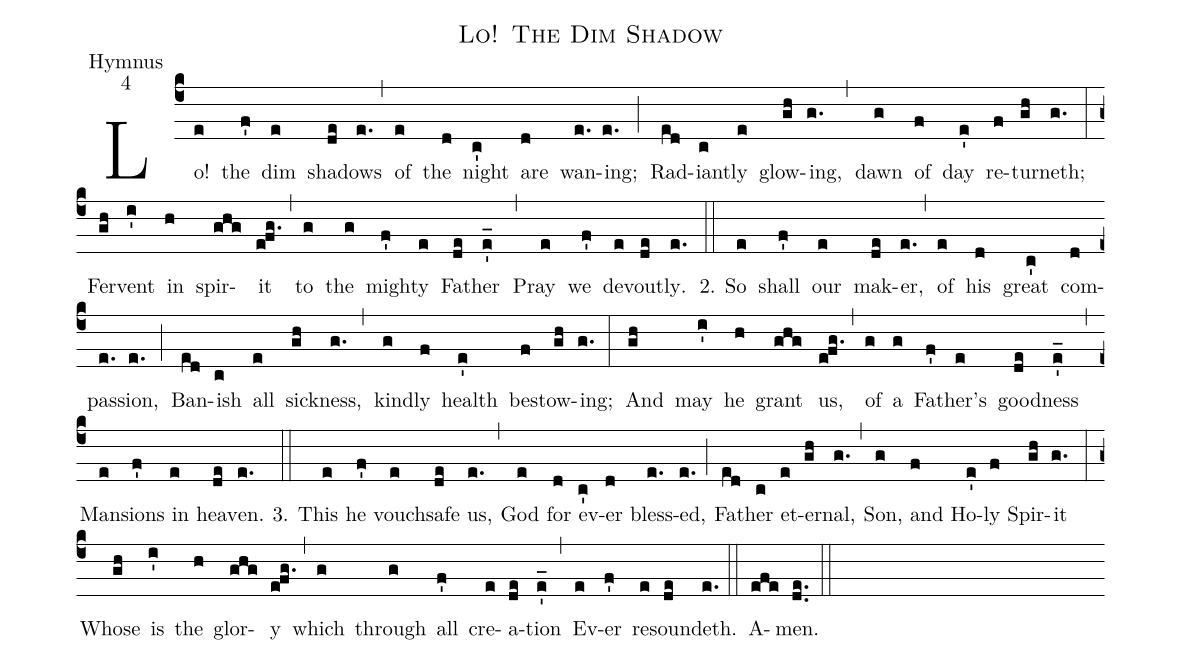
name:Lo! The Dim Shadow;
office-part:Hymnus;
mode:4;
%%
(c4) Lo!(e) the(f') dim(e) sha(de)dows(e.) (,)

of(e) the(d) night(c') are(d) wan(e.)ing;(e.) (;)

Rad(ed)iant(c)ly(e) glow(gh)ing,(g.) (,)

dawn(g) of(f) day(e') re(f)tur(gh)neth;(g.) (:)

Fer(gh)vent(i') in(h) spir(ghg)it(e!fg.) (,)

to(g) the(g) migh(f')ty(e) Fa(de)ther(e'_) (,)

Pray(e) we(f') de(e)vout(de)ly.(e.) (::)

2. So(e) shall(f') our(e) mak(de)er,(e.) (,)

of(e) his(d) great(c') com(d)pa(e.)ssion,(e.) (;)

Ban(ed)ish(c) all(e) sick(gh)ness,(g.) (,)

kind(g)ly(f) health(e') be(f)stow(gh)ing;(g.) (:)

And(gh) may(i') he(h) grant(ghg) us,(e!fg.) (,)

of(g) a(g) Fath(f')er's(e) good(de)ness(e'_) (,)

Man(e)sions(f') in(e) heav(de)en.(e.) (::)

3. This(e) he(f') vouch(e)safe(de) us,(e.) (,)

God(e) for(d) ev(c')er(d) bless(e.)ed,(e.) (;)

Fa(ed)ther(c) et(e)er(gh)nal,(g.) (,)

Son,(g) and(f) Ho(e')ly(f) Spir(gh)it(g.) (:)

Whose(gh) is(i') the(h) glor(ghg)y(e!fg.) (,)

which(g) through(g) all(f') cre(e)a(de)tion(e'_) (,)

Ev(e)er(f') res(e)ound(de)eth.(e.) (::)

A(efe)men.(de..) (::)
